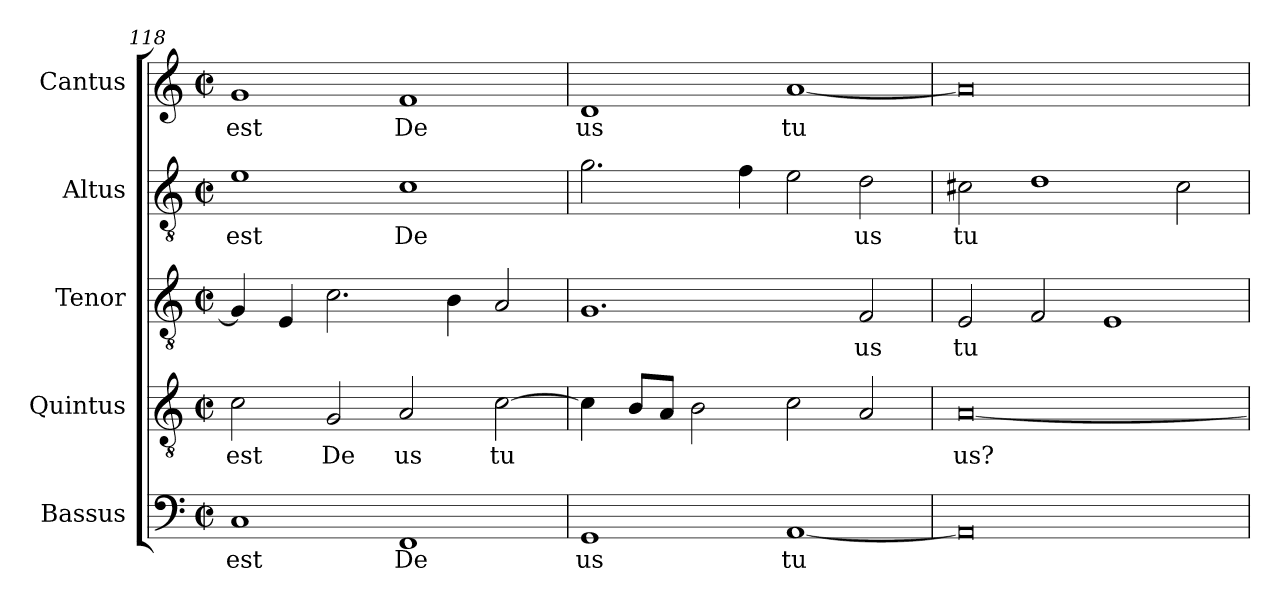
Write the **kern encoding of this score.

**kern	**text	**kern	**text	**kern	**text	**kern	**text	**kern	**text
*part5	*part5	*part4	*part4	*part3	*part3	*part2	*part2	*part1	*part1
*staff5	*staff5	*staff4	*staff4	*staff3	*staff3	*staff2	*staff2	*staff1	*staff1
*I"Bassus	*	*I"Quintus	*	*I"Tenor	*	*I"Altus	*	*I"Cantus	*
*clefF4	*	*clefGv2	*	*clefGv2	*	*clefGv2	*	*clefG2	*
*M2/2	*	*M2/2	*	*M2/2	*	*M2/2	*	*M2/2	*
*met(c|)	*	*met(c|)	*	*met(c|)	*	*met(c|)	*	*met(c|)	*
=118	=118	=118	=118	=118	=118	=118	=118	=118	=118
!	!LO:LY:b:cj	!	!LO:LY:b:cj	!	!	!	!LO:LY:b:cj	!	!LO:LY:b:cj
1C	est	2c\	est	4G/]	.	1e	est	1g	est
.	.	.	.	4E/	.	.	.	.	.
!	!	!	!LO:LY:b:cj	!	!	!	!	!	!
.	.	2G/	De	2.c\	.	.	.	.	.
!	!LO:LY:b:cj	!	!LO:LY:b:cj	!	!	!	!LO:LY:b:cj	!	!LO:LY:b:cj
1FF	De	2A/	us	.	.	1c	De	1f	De
.	.	.	.	4B\	.	.	.	.	.
!	!	!	!LO:LY:b:cj	!	!	!	!	!	!
.	.	[>2c\	tu	2A/	.	.	.	.	.
=119	=119	=119	=119	=119	=119	=119	=119	=119	=119
!	!LO:LY:b:cj	!	!	!	!	!	!	!	!LO:LY:b:cj
1GG	us	4c\]	.	1.G	.	2.g\	.	1d	us
.	.	8B/L	.	.	.	.	.	.	.
.	.	8A/J	.	.	.	.	.	.	.
.	.	2B\	.	.	.	.	.	.	.
.	.	.	.	.	.	4f\	.	.	.
!	!LO:LY:b:cj	!	!	!	!	!	!	!	!LO:LY:b:cj
[<1AA	tu	2c\	.	.	.	2e\	.	[<1a	tu
!	!	!	!	!	!LO:LY:b:cj	!	!LO:LY:b:cj	!	!
.	.	2A/	.	2F/	us	2d\	us	.	.
=120	=120	=120	=120	=120	=120	=120	=120	=120	=120
!	!	!	!LO:LY:b:cj	!	!LO:LY:b:cj	!	!LO:LY:b:cj	!	!
0AA]	.	[<0A	us?	2E/	tu	2c#X\	tu	0a]	.
.	.	.	.	2F/	.	1d	.	.	.
.	.	.	.	1E	.	.	.	.	.
.	.	.	.	.	.	2c#\	.	.	.
=	=	=	=	=	=	=	=	=	=
*-	*-	*-	*-	*-	*-	*-	*-	*-	*-
